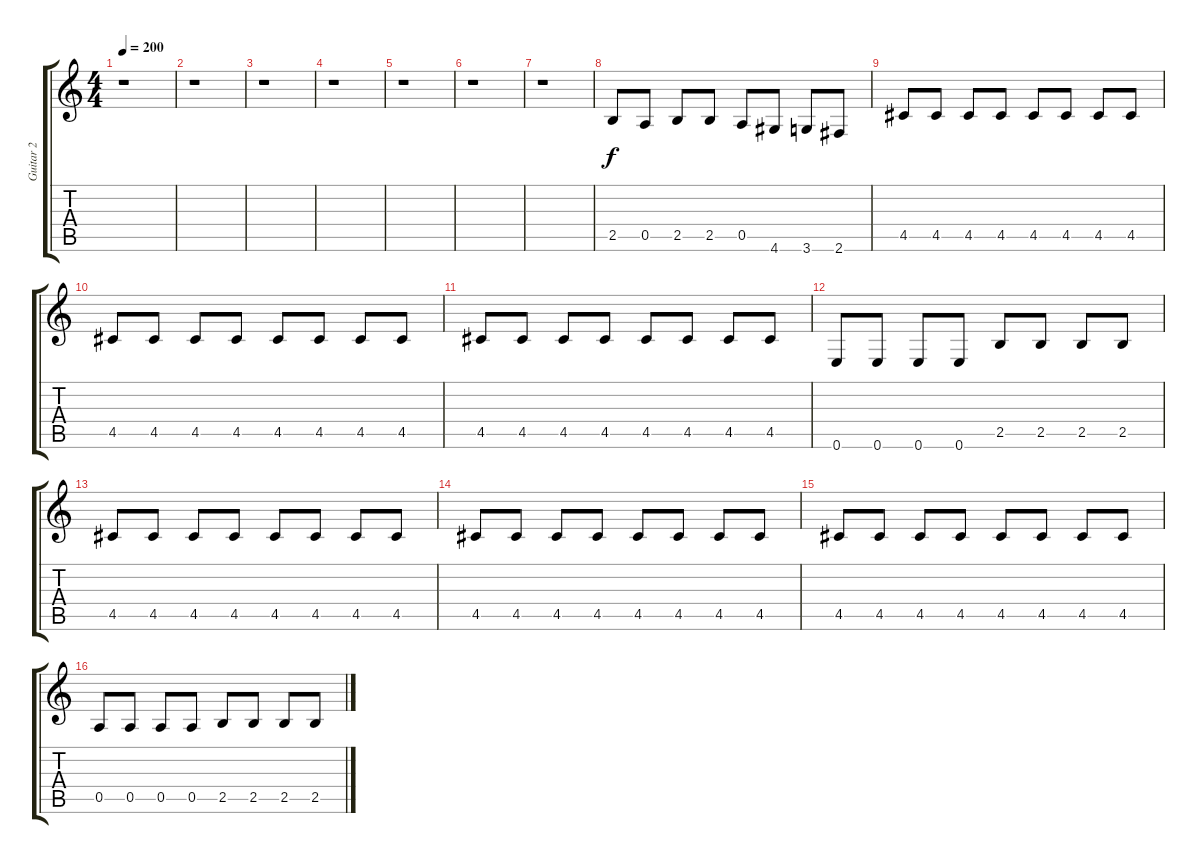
\track ("Guitar 2" "Guitar 2") {instrument distortionguitar}
\staff {score tabs}
\tuning (E4 B3 G3 D3 A2 E2) {hide}
\ts (4 4)
\tempo 200
\clef g2
\ks c
r.1{dy f} |
r.1 |
r.1 |
r.1 |
r.1 |
r.1 |
r.1 |
2.5.8 0.5.8 2.5.8 2.5.8 0.5.8 4.6.8 3.6.8 2.6.8 |
4.5.8 4.5.8 4.5.8 4.5.8 4.5.8 4.5.8 4.5.8 4.5.8 |
4.5.8 4.5.8 4.5.8 4.5.8 4.5.8 4.5.8 4.5.8 4.5.8 |
4.5.8 4.5.8 4.5.8 4.5.8 4.5.8 4.5.8 4.5.8 4.5.8 |
0.6.8 0.6.8 0.6.8 0.6.8 2.5.8 2.5.8 2.5.8 2.5.8 |
4.5.8 4.5.8 4.5.8 4.5.8 4.5.8 4.5.8 4.5.8 4.5.8 |
4.5.8 4.5.8 4.5.8 4.5.8 4.5.8 4.5.8 4.5.8 4.5.8 |
4.5.8 4.5.8 4.5.8 4.5.8 4.5.8 4.5.8 4.5.8 4.5.8 |
0.5.8 0.5.8 0.5.8 0.5.8 2.5.8 2.5.8 2.5.8 2.5.8
